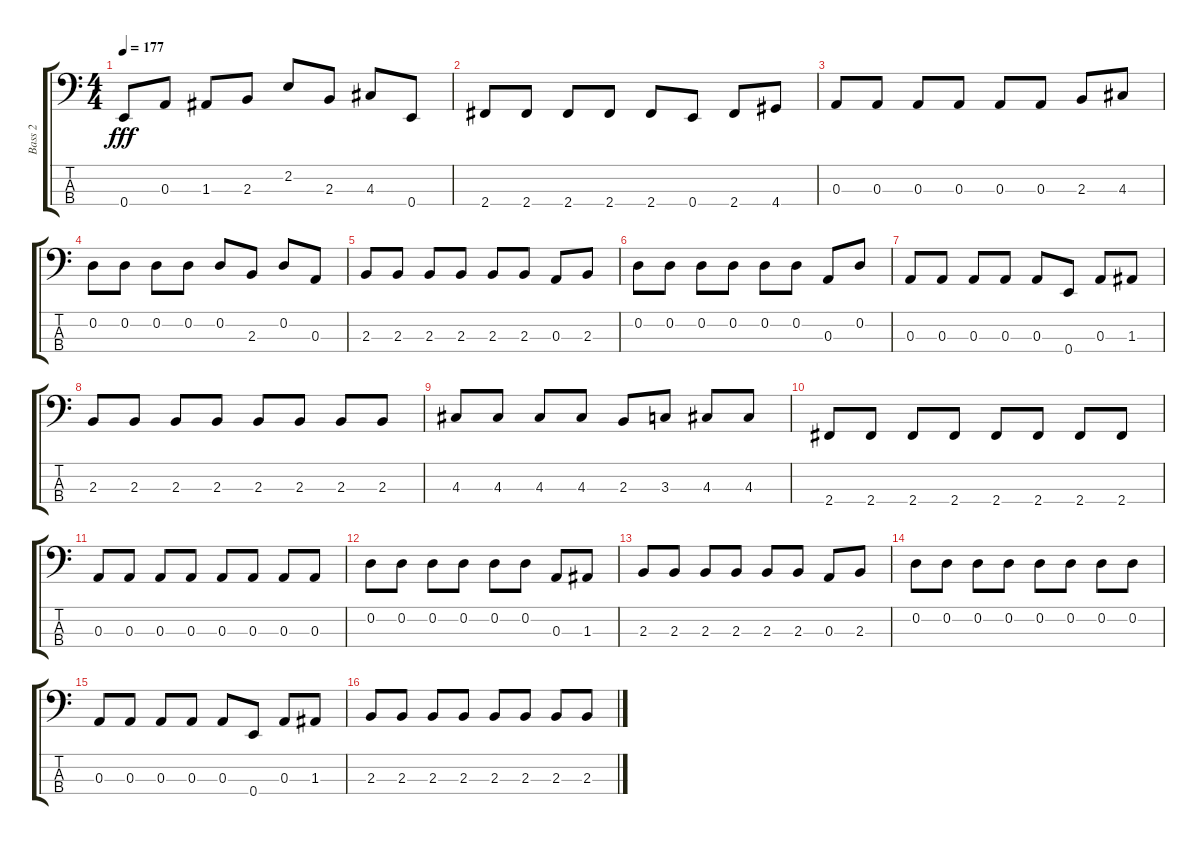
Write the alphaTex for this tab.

\track ("Bass 2" "Bass 2") {instrument electricbasspick}
\staff {score tabs}
\tuning (G2 D2 A1 E1) {hide}
\ts (4 4)
\tempo 177
\clef f4
\ks c
0.4.8{dy fff} 0.3.8 1.3.8 2.3.8 2.2.8 2.3.8 4.3.8 0.4.8 |
2.4.8 2.4.8 2.4.8 2.4.8 2.4.8 0.4.8 2.4.8 4.4.8 |
0.3.8 0.3.8 0.3.8 0.3.8 0.3.8 0.3.8 2.3.8 4.3.8 |
0.2.8 0.2.8 0.2.8 0.2.8 0.2.8 2.3.8 0.2.8 0.3.8 |
2.3.8 2.3.8 2.3.8 2.3.8 2.3.8 2.3.8 0.3.8 2.3.8 |
0.2.8 0.2.8 0.2.8 0.2.8 0.2.8 0.2.8 0.3.8 0.2.8 |
0.3.8 0.3.8 0.3.8 0.3.8 0.3.8 0.4.8 0.3.8 1.3.8 |
2.3.8 2.3.8 2.3.8 2.3.8 2.3.8 2.3.8 2.3.8 2.3.8 |
4.3.8 4.3.8 4.3.8 4.3.8 2.3.8 3.3.8 4.3.8 4.3.8 |
2.4.8 2.4.8 2.4.8 2.4.8 2.4.8 2.4.8 2.4.8 2.4.8 |
0.3.8 0.3.8 0.3.8 0.3.8 0.3.8 0.3.8 0.3.8 0.3.8 |
0.2.8 0.2.8 0.2.8 0.2.8 0.2.8 0.2.8 0.3.8 1.3.8 |
2.3.8 2.3.8 2.3.8 2.3.8 2.3.8 2.3.8 0.3.8 2.3.8 |
0.2.8 0.2.8 0.2.8 0.2.8 0.2.8 0.2.8 0.2.8 0.2.8 |
0.3.8 0.3.8 0.3.8 0.3.8 0.3.8 0.4.8 0.3.8 1.3.8 |
2.3.8 2.3.8 2.3.8 2.3.8 2.3.8 2.3.8 2.3.8 2.3.8
